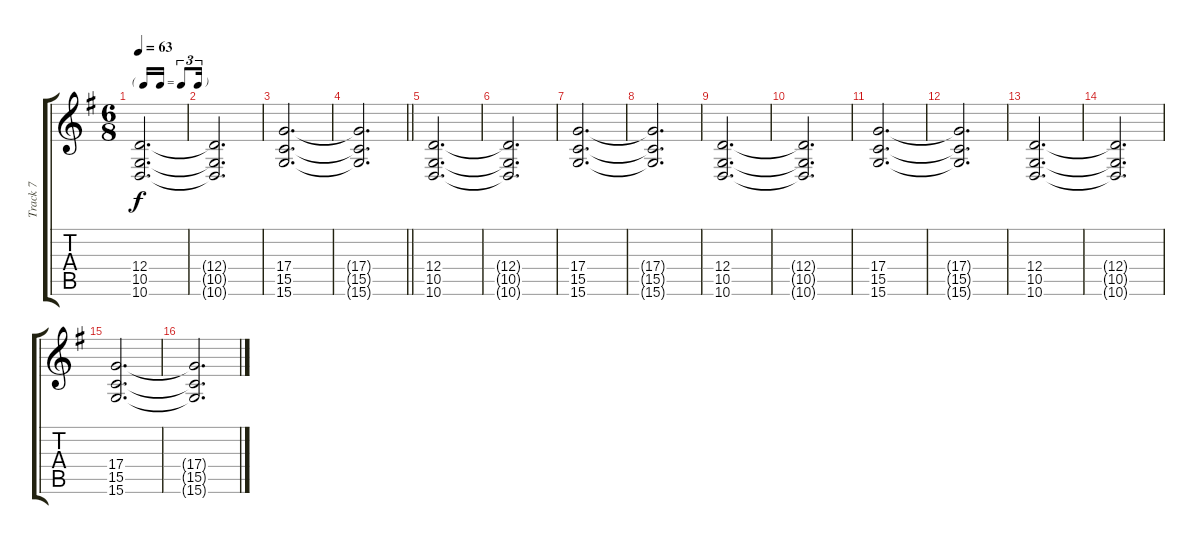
\track ("Track 7" "Track 7") {instrument drawbarorgan}
\staff {score tabs}
\tuning (E4 B3 G3 D3 A2 E2) {hide}
\ts (6 8)
\tf triplet16th
\tempo 63
\clef g2
\ks g
(12.4 10.5 10.6).2{d dy f} |
(12.4{t} 10.5{t} 10.6{t}).2{d} |
(17.4 15.5 15.6).2{d} |
\barLineRight lightlight
(17.4{t} 15.5{t} 15.6{t}).2{d} |
(12.4 10.5 10.6).2{d} |
(12.4{t} 10.5{t} 10.6{t}).2{d} |
(17.4 15.5 15.6).2{d} |
(17.4{t} 15.5{t} 15.6{t}).2{d} |
(12.4 10.5 10.6).2{d} |
(12.4{t} 10.5{t} 10.6{t}).2{d} |
(17.4 15.5 15.6).2{d} |
(17.4{t} 15.5{t} 15.6{t}).2{d} |
(12.4 10.5 10.6).2{d} |
(12.4{t} 10.5{t} 10.6{t}).2{d} |
(17.4 15.5 15.6).2{d} |
(17.4{t} 15.5{t} 15.6{t}).2{d}
